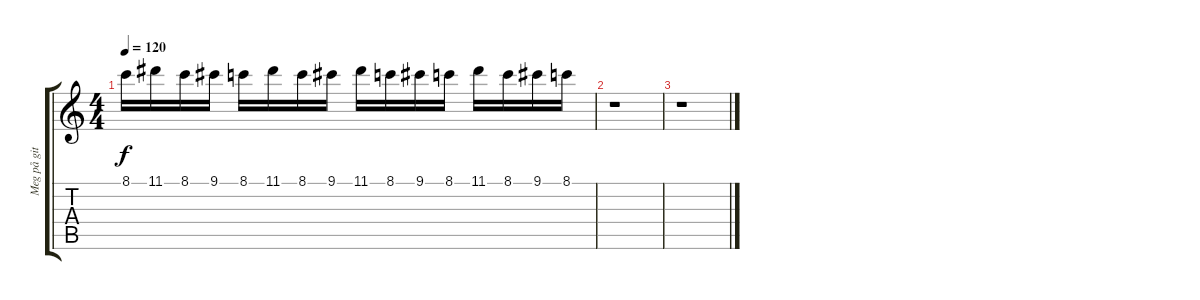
\track ("Meg på gitar" "Meg på git") {instrument overdrivenguitar}
\staff {score tabs}
\tuning (E4 B3 G3 D3 A2 E2) {hide}
\ts (4 4)
\tempo 120
\clef g2
\ks c
8.1.16{dy f} 11.1.16 8.1.16 9.1.16 8.1.16 11.1.16 8.1.16 9.1.16 11.1.16 8.1.16 9.1.16 8.1.16 11.1.16 8.1.16 9.1.16 8.1.16 |
r.1 |
r.1
